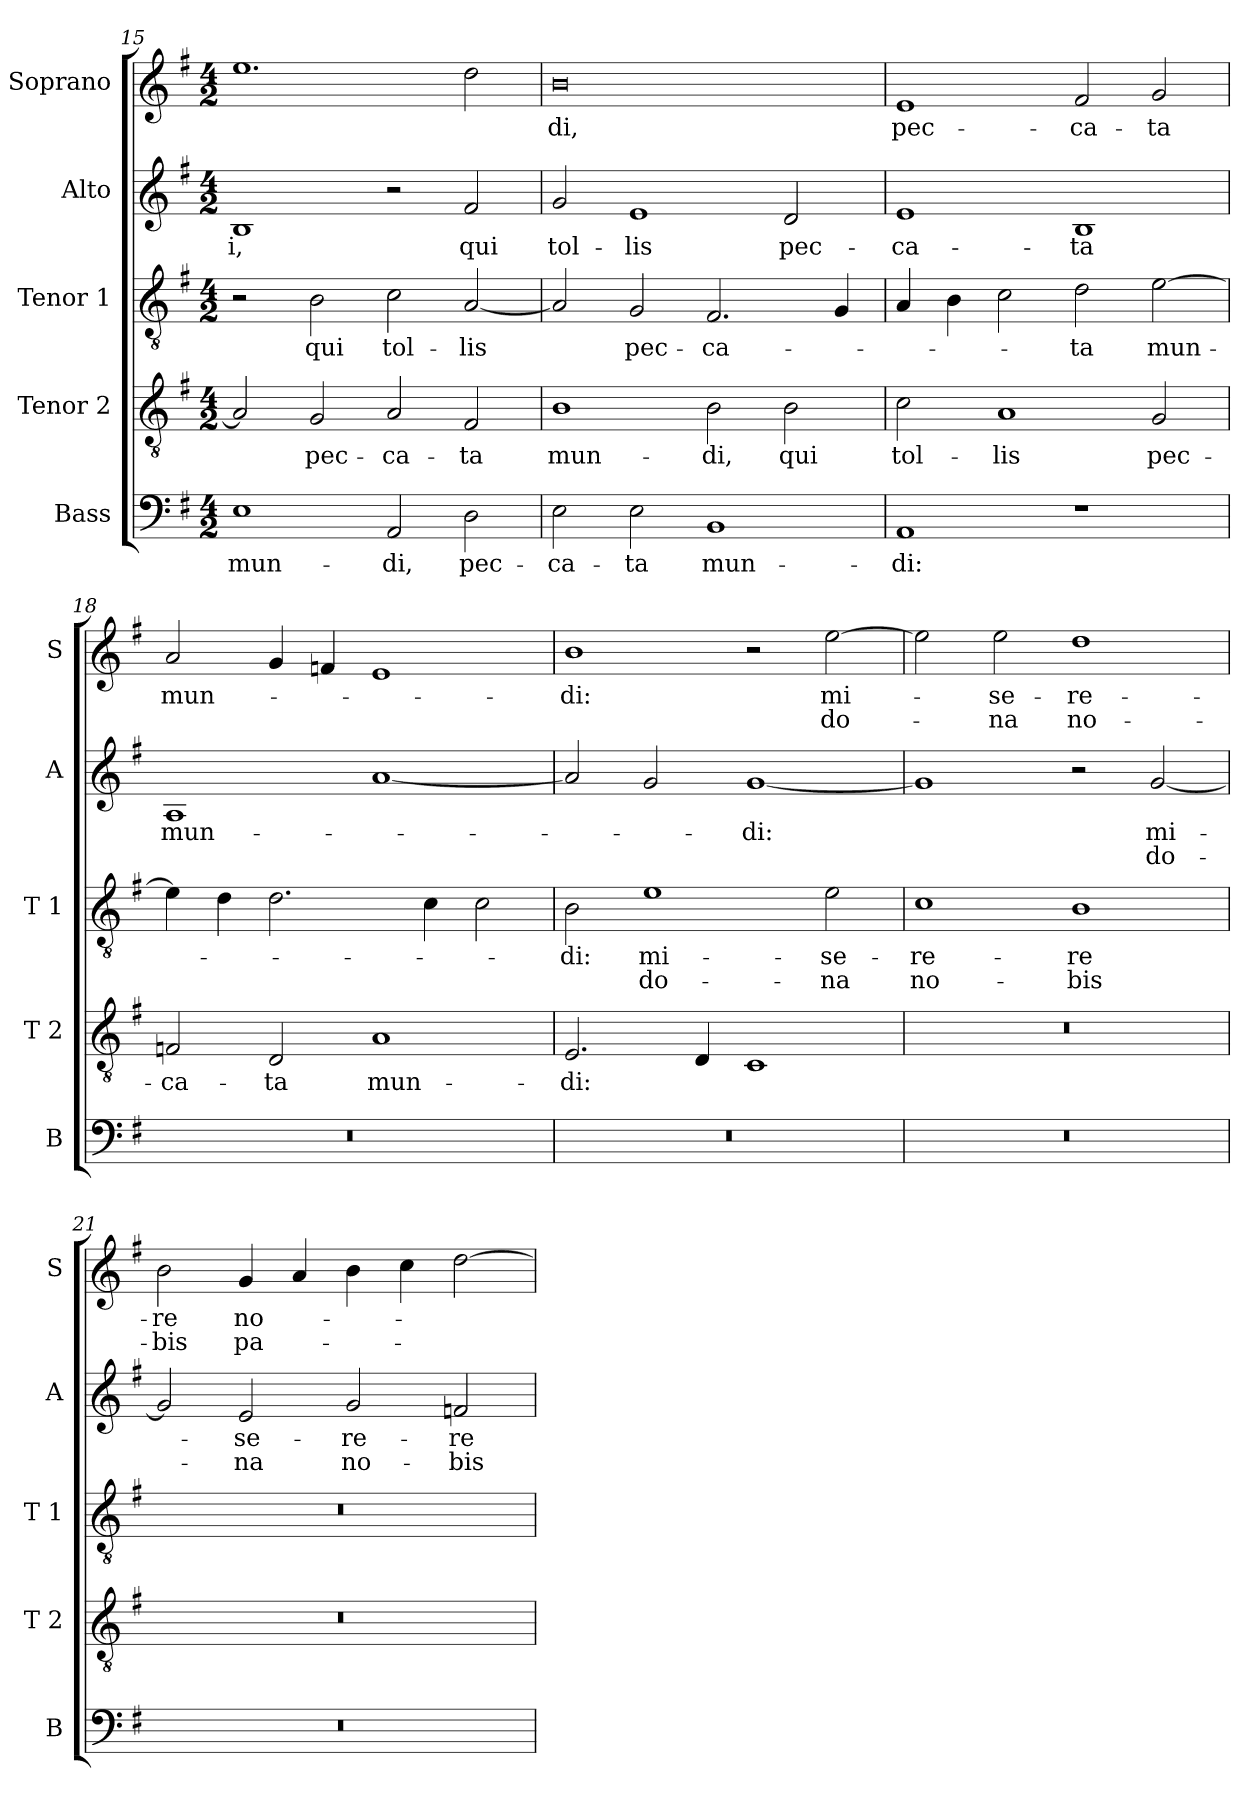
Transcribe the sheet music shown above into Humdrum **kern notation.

**kern	**text	**kern	**text	**kern	**text	**text	**kern	**text	**text	**kern	**text	**text
*part5	*part5	*part4	*part4	*part3	*part3	*part3	*part2	*part2	*part2	*part1	*part1	*part1
*staff5	*staff5	*staff4	*staff4	*staff3	*staff3	*staff3	*staff2	*staff2	*staff2	*staff1	*staff1	*staff1
*I"Bass	*	*I"Tenor 2	*	*I"Tenor 1	*	*	*I"Alto	*	*	*I"Soprano	*	*
*I'B	*	*I'T 2	*	*I'T 1	*	*	*I'A	*	*	*I'S	*	*
*clefF4	*	*clefGv2	*	*clefGv2	*	*	*clefG2	*	*	*clefG2	*	*
*k[f#]	*	*k[f#]	*	*k[f#]	*	*	*k[f#]	*	*	*k[f#]	*	*
*G:	*	*G:	*	*G:	*	*	*G:	*	*	*G:	*	*
*M4/2	*	*M4/2	*	*M4/2	*	*	*M4/2	*	*	*M4/2	*	*
=15	=15	=15	=15	=15	=15	=15	=15	=15	=15	=15	=15	=15
!	!LO:LY:b	!	!	!	!	!	!	!LO:LY:b	!	!	!	!
1E	mun-	2A/]	.	2r	.	.	1B	-i,	.	1.ee	.	.
!	!	!	!LO:LY:b	!	!LO:LY:b	!	!	!	!	!	!	!
.	.	2G/	pec-	2B\	qui	.	.	.	.	.	.	.
!	!LO:LY:b	!	!LO:LY:b	!	!LO:LY:b	!	!	!	!	!	!	!
2AA/	-di,	2A/	-ca-	2c\	tol-	.	2r	.	.	.	.	.
!	!LO:LY:b	!	!LO:LY:b	!	!LO:LY:b	!	!	!LO:LY:b	!	!	!	!
2D\	pec-	2F#/	-ta	[2A/	-lis	.	2f#/	qui	.	2dd\	.	.
!!LO:LB:g=z
=16	=16	=16	=16	=16	=16	=16	=16	=16	=16	=16	=16	=16
!	!LO:LY:b	!	!LO:LY:b	!	!	!	!	!LO:LY:b	!	!	!LO:LY:b	!
2E\	-ca-	1B	mun-	2A/]	.	.	2g/	tol-	.	0b	-di,	.
!	!LO:LY:b	!	!	!	!LO:LY:b	!	!	!LO:LY:b	!	!	!	!
2E\	-ta	.	.	2G/	pec-	.	1e	-lis	.	.	.	.
!	!LO:LY:b	!	!LO:LY:b	!	!LO:LY:b	!	!	!	!	!	!	!
1BB	mun-	2B\	-di,	2.F#/	-ca-	.	.	.	.	.	.	.
!	!	!	!LO:LY:b	!	!	!	!	!LO:LY:b	!	!	!	!
.	.	2B\	qui	.	.	.	2d/	pec-	.	.	.	.
.	.	.	.	4G/	.	.	.	.	.	.	.	.
=17	=17	=17	=17	=17	=17	=17	=17	=17	=17	=17	=17	=17
!	!LO:LY:b	!	!LO:LY:b	!	!	!	!	!LO:LY:b	!	!	!LO:LY:b	!
1AA	-di:	2c\	tol-	4A/	.	.	1e	-ca-	.	1e	pec-	.
.	.	.	.	4B\	.	.	.	.	.	.	.	.
!	!	!	!LO:LY:b	!	!	!	!	!	!	!	!	!
.	.	1A	-lis	2c\	.	.	.	.	.	.	.	.
!	!	!	!	!	!LO:LY:b	!	!	!LO:LY:b	!	!	!LO:LY:b	!
1r	.	.	.	2d\	-ta	.	1B	-ta	.	2f#/	-ca-	.
!	!	!	!LO:LY:b	!	!LO:LY:b	!	!	!	!	!	!LO:LY:b	!
.	.	2G/	pec-	[2e\	mun-	.	.	.	.	2g/	-ta	.
=18	=18	=18	=18	=18	=18	=18	=18	=18	=18	=18	=18	=18
!	!	!	!LO:LY:b	!	!	!	!	!LO:LY:b	!	!	!LO:LY:b	!
0r	.	2Fn/	-ca-	4e\]	.	.	1A	mun-	.	2a/	mun-	.
.	.	.	.	4d\	.	.	.	.	.	.	.	.
!	!	!	!LO:LY:b	!	!	!	!	!	!	!	!	!
.	.	2D/	-ta	2.d\	.	.	.	.	.	4g/	.	.
.	.	.	.	.	.	.	.	.	.	4fn/	.	.
!	!	!	!LO:LY:b	!	!	!	!	!	!	!	!	!
.	.	1A	mun-	.	.	.	[1a	.	.	1e	.	.
.	.	.	.	4c\	.	.	.	.	.	.	.	.
.	.	.	.	2c\	.	.	.	.	.	.	.	.
=19	=19	=19	=19	=19	=19	=19	=19	=19	=19	=19	=19	=19
!	!	!	!LO:LY:b	!	!LO:LY:b	!	!	!	!	!	!LO:LY:b	!
0r	.	2.E/	-di:	2B\	-di:	.	2a/]	.	.	1b	-di:	.
!	!	!	!	!	!LO:LY:b	!LO:LY:b	!	!	!	!	!	!
.	.	.	.	1e	mi-	do-	2g/	.	.	.	.	.
.	.	4D/	.	.	.	.	.	.	.	.	.	.
!	!	!	!	!	!	!	!	!LO:LY:b	!	!	!	!
.	.	1C	.	.	.	.	[1g	-di:	.	2r	.	.
!	!	!	!	!	!LO:LY:b	!LO:LY:b	!	!	!	!	!LO:LY:b	!LO:LY:b
.	.	.	.	2e\	-se-	-na	.	.	.	[2ee\	mi-	do-
=20	=20	=20	=20	=20	=20	=20	=20	=20	=20	=20	=20	=20
!	!	!	!	!	!LO:LY:b	!LO:LY:b	!	!	!	!	!	!
0r	.	0r	.	1c	-re-	no-	1g]	.	.	2ee\]	.	.
!	!	!	!	!	!	!	!	!	!	!	!LO:LY:b	!LO:LY:b
.	.	.	.	.	.	.	.	.	.	2ee\	-se-	-na
!	!	!	!	!	!LO:LY:b	!LO:LY:b	!	!	!	!	!LO:LY:b	!LO:LY:b
.	.	.	.	1B	-re	-bis	2r	.	.	1dd	-re-	no-
!	!	!	!	!	!	!	!	!LO:LY:b	!LO:LY:b	!	!	!
.	.	.	.	.	.	.	[2g/	mi-	do-	.	.	.
!!LO:LB:g=z
=21	=21	=21	=21	=21	=21	=21	=21	=21	=21	=21	=21	=21
!	!	!	!	!	!	!	!	!	!	!	!LO:LY:b	!LO:LY:b
0r	.	0r	.	0r	.	.	2g/]	.	.	2b\	-re	-bis
!	!	!	!	!	!	!	!	!LO:LY:b	!LO:LY:b	!	!LO:LY:b	!LO:LY:b
.	.	.	.	.	.	.	2e/	-se-	-na	4g/	no-	pa-
.	.	.	.	.	.	.	.	.	.	4a/	.	.
!	!	!	!	!	!	!	!	!LO:LY:b	!LO:LY:b	!	!	!
.	.	.	.	.	.	.	2g/	-re-	no-	4b\	.	.
.	.	.	.	.	.	.	.	.	.	4cc\	.	.
!	!	!	!	!	!	!	!	!LO:LY:b	!LO:LY:b	!	!	!
.	.	.	.	.	.	.	2fn/	-re	-bis	[2dd\	.	.
=	=	=	=	=	=	=	=	=	=	=	=	=
*-	*-	*-	*-	*-	*-	*-	*-	*-	*-	*-	*-	*-
